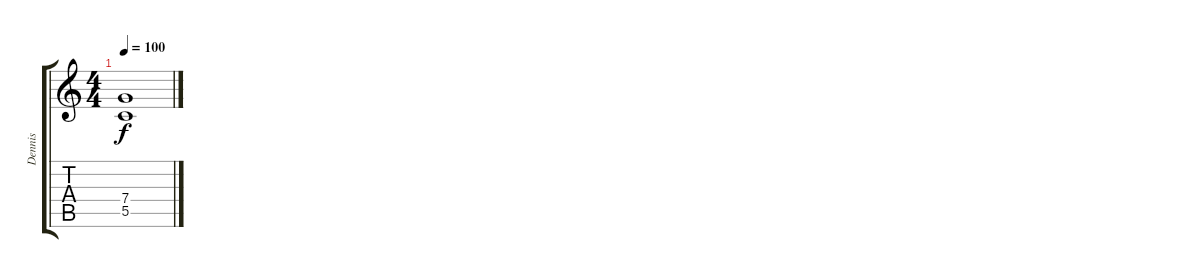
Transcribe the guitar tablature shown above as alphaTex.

\track ("Dennis" "Dennis") {instrument distortionguitar}
\staff {score tabs}
\tuning (D4 A3 F3 C3 G2 D2) {hide}
\ts (4 4)
\tempo 100
\clef g2
\ks c
(7.4{t} 5.5{t}).1{dy f}
